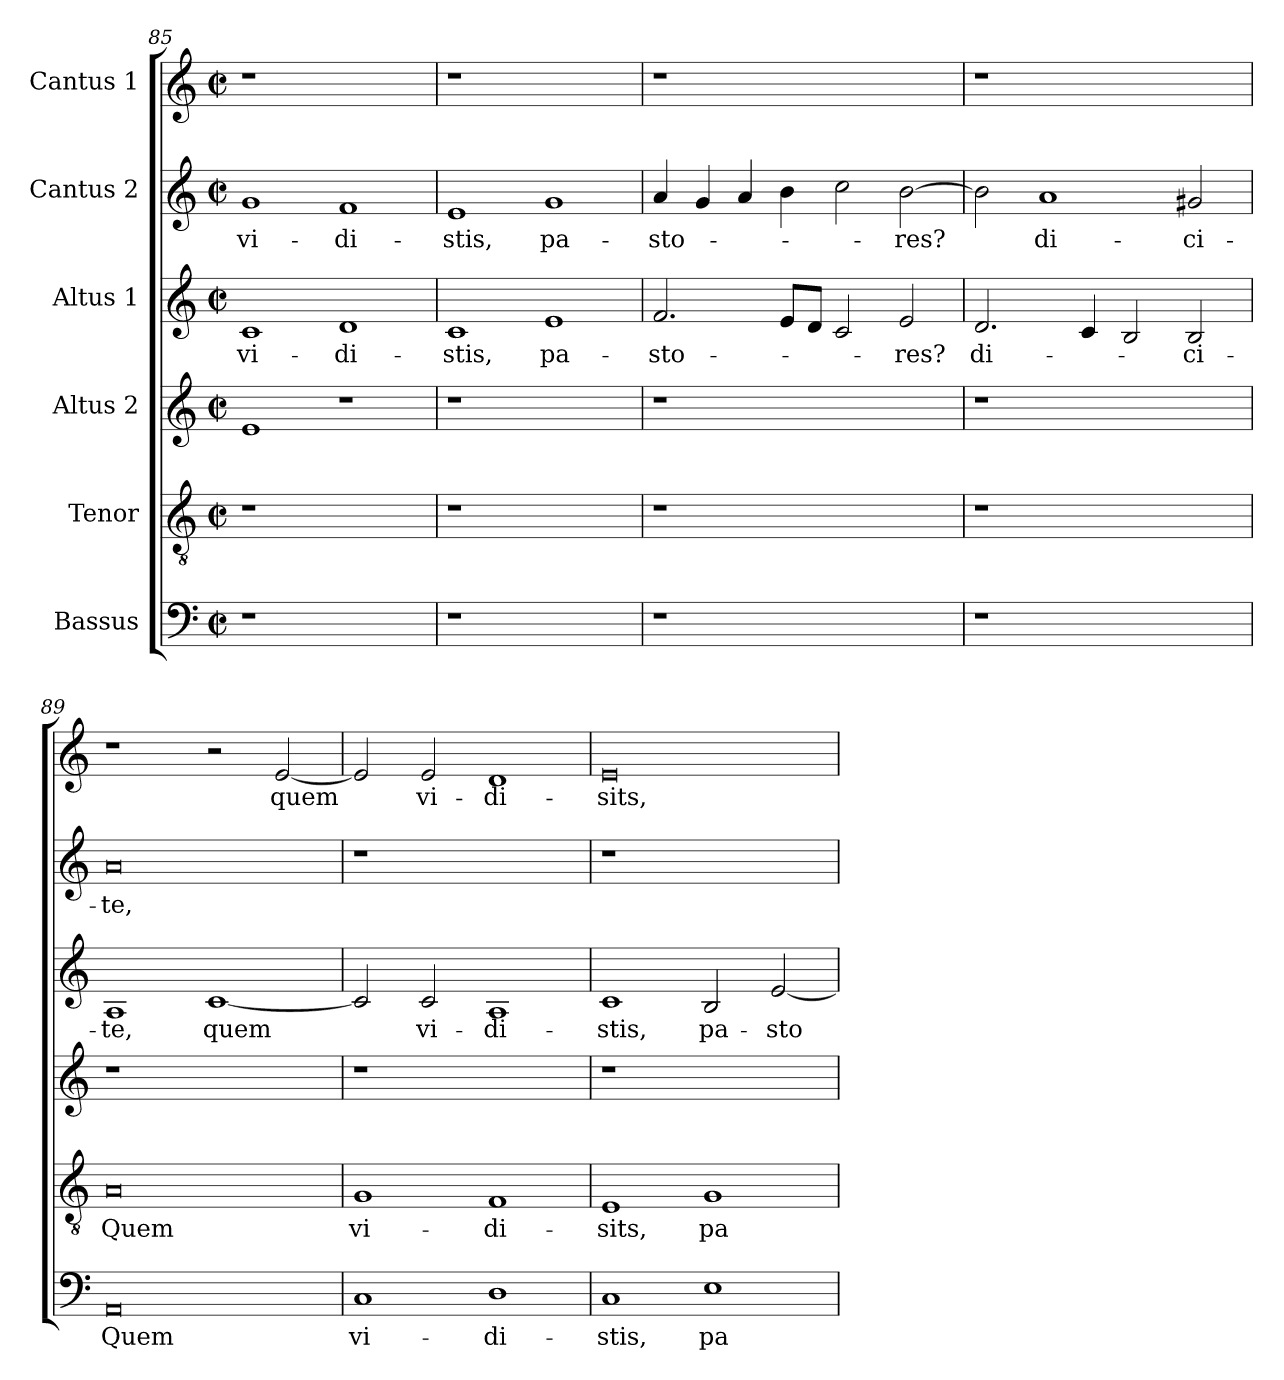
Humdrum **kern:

**kern	**text	**kern	**text	**kern	**kern	**text	**kern	**text	**kern	**text
*part6	*part6	*part5	*part5	*part4	*part3	*part3	*part2	*part2	*part1	*part1
*staff6	*staff6	*staff5	*staff5	*staff4	*staff3	*staff3	*staff2	*staff2	*staff1	*staff1
*I"Bassus	*	*I"Tenor	*	*I"Altus 2	*I"Altus 1	*	*I"Cantus 2	*	*I"Cantus 1	*
*clefF4	*	*clefGv2	*	*clefG2	*clefG2	*	*clefG2	*	*clefG2	*
*k[]	*	*k[]	*	*k[]	*k[]	*	*k[]	*	*k[]	*
*a:	*	*a:	*	*a:	*a:	*	*a:	*	*a:	*
*M2/2	*	*M2/2	*	*M2/2	*M2/2	*	*M2/2	*	*M2/2	*
*met(c|)	*	*met(c|)	*	*met(c|)	*met(c|)	*	*met(c|)	*	*met(c|)	*
=85	=85	=85	=85	=85	=85	=85	=85	=85	=85	=85
1r	.	1r	.	1e	1c	vi-	1g	vi-	1r	.
1ryy	.	1ryy	.	1r	1d	-di-	1f	-di-	1ryy	.
!!LO:LB:g=z
=86	=86	=86	=86	=86	=86	=86	=86	=86	=86	=86
1r	.	1r	.	1r	1c	-stis,	1e	-stis,	1r	.
1ryy	.	1ryy	.	1ryy	1e	pa-	1g	pa-	1ryy	.
=87	=87	=87	=87	=87	=87	=87	=87	=87	=87	=87
1r	.	1r	.	1r	2.f/	-sto-	4a/	-sto-	1r	.
.	.	.	.	.	.	.	4g/	.	.	.
.	.	.	.	.	.	.	4a/	.	.	.
.	.	.	.	.	8e/L	.	4b\	.	.	.
.	.	.	.	.	8d/J	.	.	.	.	.
1ryy	.	1ryy	.	1ryy	2c/	.	2cc\	.	1ryy	.
.	.	.	.	.	2e/	-res?	[2b\	-res?	.	.
=88	=88	=88	=88	=88	=88	=88	=88	=88	=88	=88
1r	.	1r	.	1r	2.d/	di-	2b\]	.	1r	.
.	.	.	.	.	.	.	1a	di-	.	.
.	.	.	.	.	4c/	.	.	.	.	.
1ryy	.	1ryy	.	1ryy	2B/	.	.	.	1ryy	.
.	.	.	.	.	2B/	-ci-	2g#X/	-ci-	.	.
=89	=89	=89	=89	=89	=89	=89	=89	=89	=89	=89
0AA	Quem	0A	Quem	1r	1A	-te,	0a	-te,	1r	.
.	.	.	.	1ryy	[1c	quem	.	.	2r	.
.	.	.	.	.	.	.	.	.	[2e/	quem
=90	=90	=90	=90	=90	=90	=90	=90	=90	=90	=90
1C	vi-	1G	vi-	1r	2c/]	.	1r	.	2e/]	.
.	.	.	.	.	2c/	vi-	.	.	2e/	vi-
1D	-di-	1F	-di-	1ryy	1A	-di-	1ryy	.	1d	-di-
=91	=91	=91	=91	=91	=91	=91	=91	=91	=91	=91
1C	-stis,	1E	-sits,	1r	1c	-stis,	1r	.	0e	-sits,
1E	pa-	1G	pa-	1ryy	2B/	pa-	1ryy	.	.	.
.	.	.	.	.	[2e/	-sto-	.	.	.	.
=	=	=	=	=	=	=	=	=	=	=
*-	*-	*-	*-	*-	*-	*-	*-	*-	*-	*-
